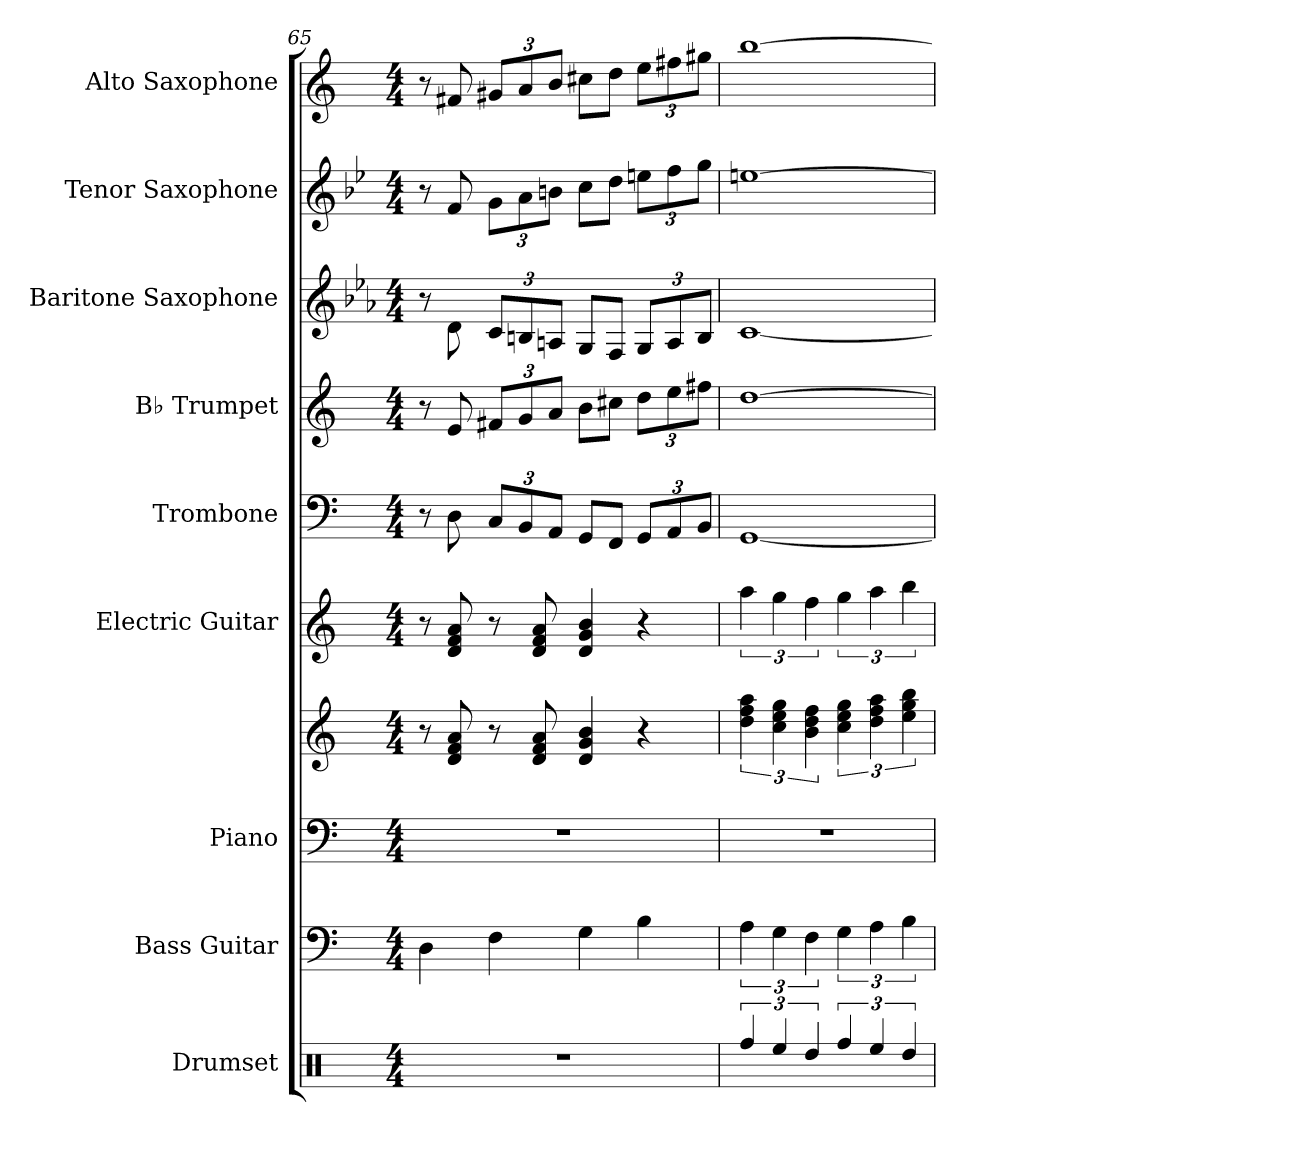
**kern	**kern	**kern	**kern	**kern	**kern	**kern	**kern	**kern	**kern
*part9	*part8	*part7	*part7	*part6	*part5	*part4	*part3	*part2	*part1
*staff10	*staff9	*staff8	*staff7	*staff6	*staff5	*staff4	*staff3	*staff2	*staff1
*I"Drumset	*I"Bass Guitar	*I"Piano	*	*I"Electric Guitar	*I"Trombone	*I"B♭ Trumpet	*I"Baritone Saxophone	*I"Tenor Saxophone	*I"Alto Saxophone
*I'D. Set	*I'B. Guit.	*I'Pno.	*	*I'El. Guit.	*I'Tbn.	*I'B♭ Tpt.	*I'Bar. Sax.	*I'T. Sax.	*I'A. Sax.
!!LO:PB:g=z
*clefX	*clefF4	*clefF4	*clefG2	*clefG2	*clefF4	*clefG2	*clefG2	*clefG2	*clefG2
*	*ITrd7c12	*	*	*	*	*ITrd1c2	*ITrd12c21	*ITrd8c14	*ITrd5c9
*k[]	*k[]	*k[]	*k[]	*k[]	*k[]	*k[b-e-]	*k[b-e-a-]	*k[b-e-]	*k[b-e-a-]
*M4/4	*M4/4	*M4/4	*M4/4	*M4/4	*M4/4	*M4/4	*M4/4	*M4/4	*M4/4
=65	=65	=65	=65	=65	=65	=65	=65	=65	=65
1r	4DD\	1r	8r	8r	8r	8r	8r	8r	8r
.	.	.	8d/ 8f/ 8a/	8d/ 8f/ 8a/	8D\	8d/	8D\	8F/	8An/
*	*	*	*	*	*Xbrackettup	*Xbrackettup	*Xbrackettup	*Xbrackettup	*Xbrackettup
.	4FF\	.	8r	8r	12C/L	12en/L	12C/L	12G\L	12Bn/L
.	.	.	.	.	12BB/	12f/	12BBn/	12A\	12c/
.	.	.	8d/ 8f/ 8a/	8d/ 8f/ 8a/	.	.	.	.	.
.	.	.	.	.	12AA/J	12g/J	12AAn/J	12Bn\J	12d/J
.	4GG\	.	4d/ 4g/ 4b/	4d/ 4g/ 4b/	8GG/L	8a\L	8GG/L	8c\L	8en\L
.	.	.	.	.	8FF/J	8bn\J	8FF/J	8d\J	8f\J
.	4BB\	.	4r	4r	12GG/L	12cc\L	12GG/L	12en\L	12g\L
.	.	.	.	.	12AA/	12dd\	12AA/	12f\	12an\
.	.	.	.	.	12BB/J	12een\J	12BB/J	12g\J	12bn\J
=66	=66	=66	=66	=66	=66	=66	=66	=66	=66
6Rff/	6AA\	1r	6dd\ 6ff\ 6aa\	6aa\	[1GG	[1cc	[1C	[1en	[1dd
6Ree/	6GG\	.	6cc\ 6ee\ 6gg\	6gg\	.	.	.	.	.
6Rdd/	6FF\	.	6b\ 6dd\ 6ff\	6ff\	.	.	.	.	.
6Rff/	6GG\	.	6cc\ 6ee\ 6gg\	6gg\	.	.	.	.	.
6Ree/	6AA\	.	6dd\ 6ff\ 6aa\	6aa\	.	.	.	.	.
6Rdd/	6BB\	.	6ee\ 6gg\ 6bb\	6bb\	.	.	.	.	.
=	=	=	=	=	=	=	=	=	=
*-	*-	*-	*-	*-	*-	*-	*-	*-	*-
